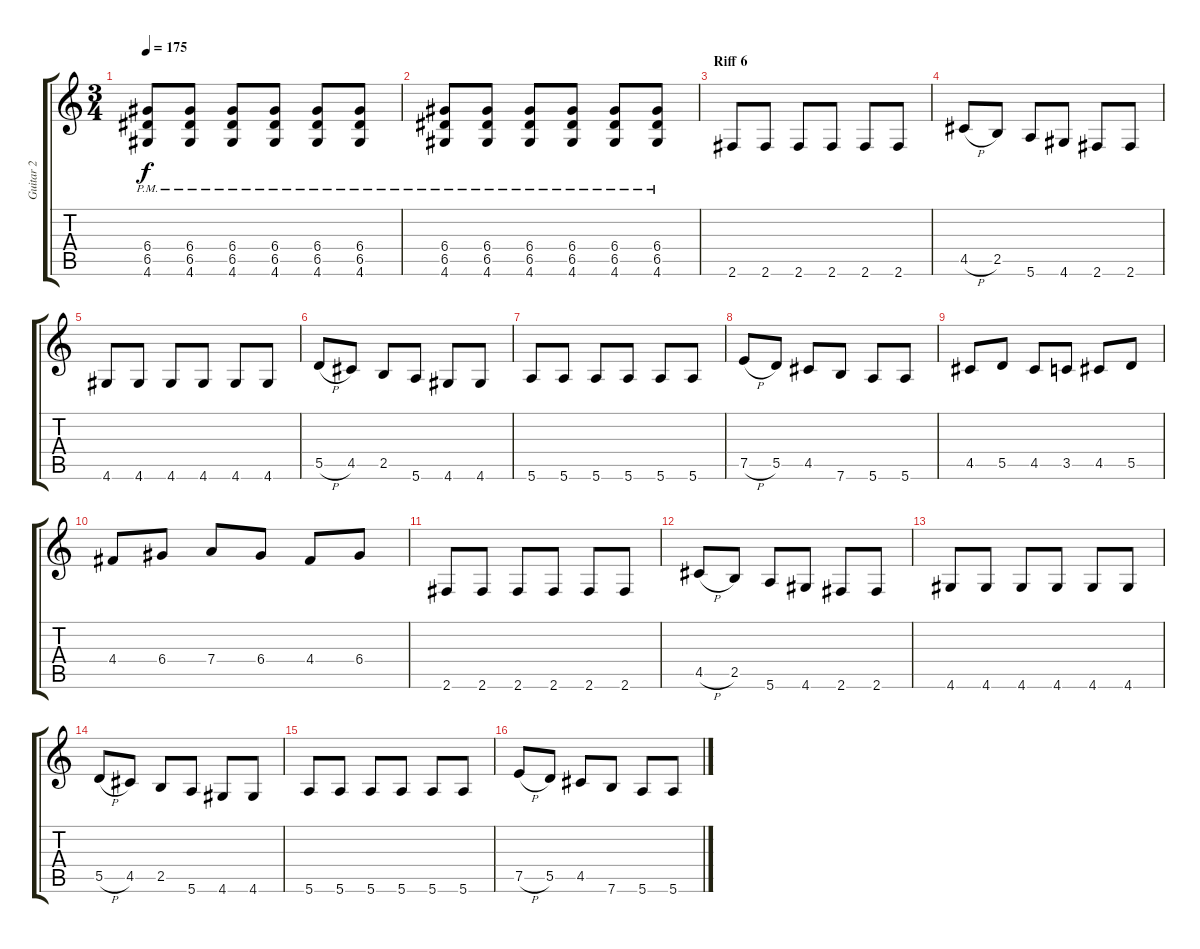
\track ("Guitar 2" "Guitar 2") {instrument overdrivenguitar}
\staff {score tabs}
\tuning (E4 B3 G3 D3 A2 E2) {hide}
\ts (3 4)
\tempo 175
\clef g2
\ks c
(6.4{pm} 6.5{pm} 4.6).8{dy f} (6.4{pm} 6.5{pm} 4.6).8 (6.4{pm} 6.5{pm} 4.6).8 (6.4{pm} 6.5{pm} 4.6).8 (6.4{pm} 6.5{pm} 4.6).8 (6.4{pm} 6.5{pm} 4.6).8 |
(6.4{pm} 6.5{pm} 4.6).8 (6.4{pm} 6.5{pm} 4.6).8 (6.4{pm} 6.5{pm} 4.6).8 (6.4{pm} 6.5{pm} 4.6).8 (6.4{pm} 6.5{pm} 4.6).8 (6.4{pm} 6.5{pm} 4.6).8 |
\section ("" "Riff 6")
2.6.8 2.6.8 2.6.8 2.6.8 2.6.8 2.6.8 |
4.5{h}.8 2.5.8 5.6.8 4.6.8 2.6.8 2.6.8 |
4.6.8 4.6.8 4.6.8 4.6.8 4.6.8 4.6.8 |
5.5{h}.8 4.5.8 2.5.8 5.6.8 4.6.8 4.6.8 |
5.6.8 5.6.8 5.6.8 5.6.8 5.6.8 5.6.8 |
7.5{h}.8 5.5.8 4.5.8 7.6.8 5.6.8 5.6.8 |
4.5.8 5.5.8 4.5.8 3.5.8 4.5.8 5.5.8 |
4.4.8 6.4.8 7.4.8 6.4.8 4.4.8 6.4.8 |
2.6.8 2.6.8 2.6.8 2.6.8 2.6.8 2.6.8 |
4.5{h}.8 2.5.8 5.6.8 4.6.8 2.6.8 2.6.8 |
4.6.8 4.6.8 4.6.8 4.6.8 4.6.8 4.6.8 |
5.5{h}.8 4.5.8 2.5.8 5.6.8 4.6.8 4.6.8 |
5.6.8 5.6.8 5.6.8 5.6.8 5.6.8 5.6.8 |
7.5{h}.8 5.5.8 4.5.8 7.6.8 5.6.8 5.6.8
